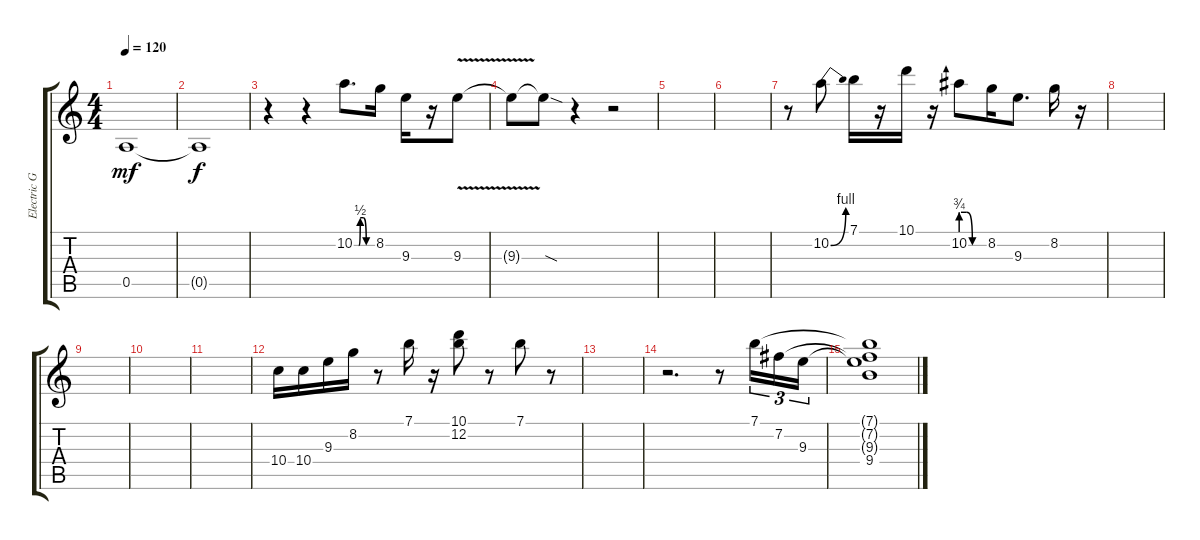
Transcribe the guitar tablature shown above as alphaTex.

\track ("Electric Guitar" "Electric G") {instrument overdrivenguitar}
\staff {score tabs}
\tuning (E4 B3 G3 D3 A2 E2) {hide}
\ts (4 4)
\tempo 120
\clef g2
\ks c
0.5.1{dy mf} |
0.5{t}.1{dy f volume 14 instrument overdrivenguitar} |
r.4 r.4 10.2{be (custom 0 0 15 0 20 2 30 2 40 0 60 0)}.8{d} 8.2.16 9.3.16 r.16 9.3{v}.8 |
9.3{t}.8 9.3{sod t}.8 r.4 r.2 |
|
|
r.8 10.2{be (bend 0 0 60 4)}.8 7.1.16 r.16 10.1.16 r.16 10.2{be (custom 0 3 15 3 30 0 60 0)}.8 8.2.16 9.3.8{d} 8.2.16 r.16 |
|
|
|
|
10.4.16 10.4.16 9.3.16 8.2.16 r.8 7.1.16 r.16 (10.1 12.2).8 r.8 7.1.8 r.8 |
|
r.2{d} r.8 7.1.16{tu (3 2)} 7.2.16{tu (3 2)} 9.3.16{tu (3 2)} |
(7.1{t} 7.2{t} 9.3{t} 9.4).1{volume 0}
